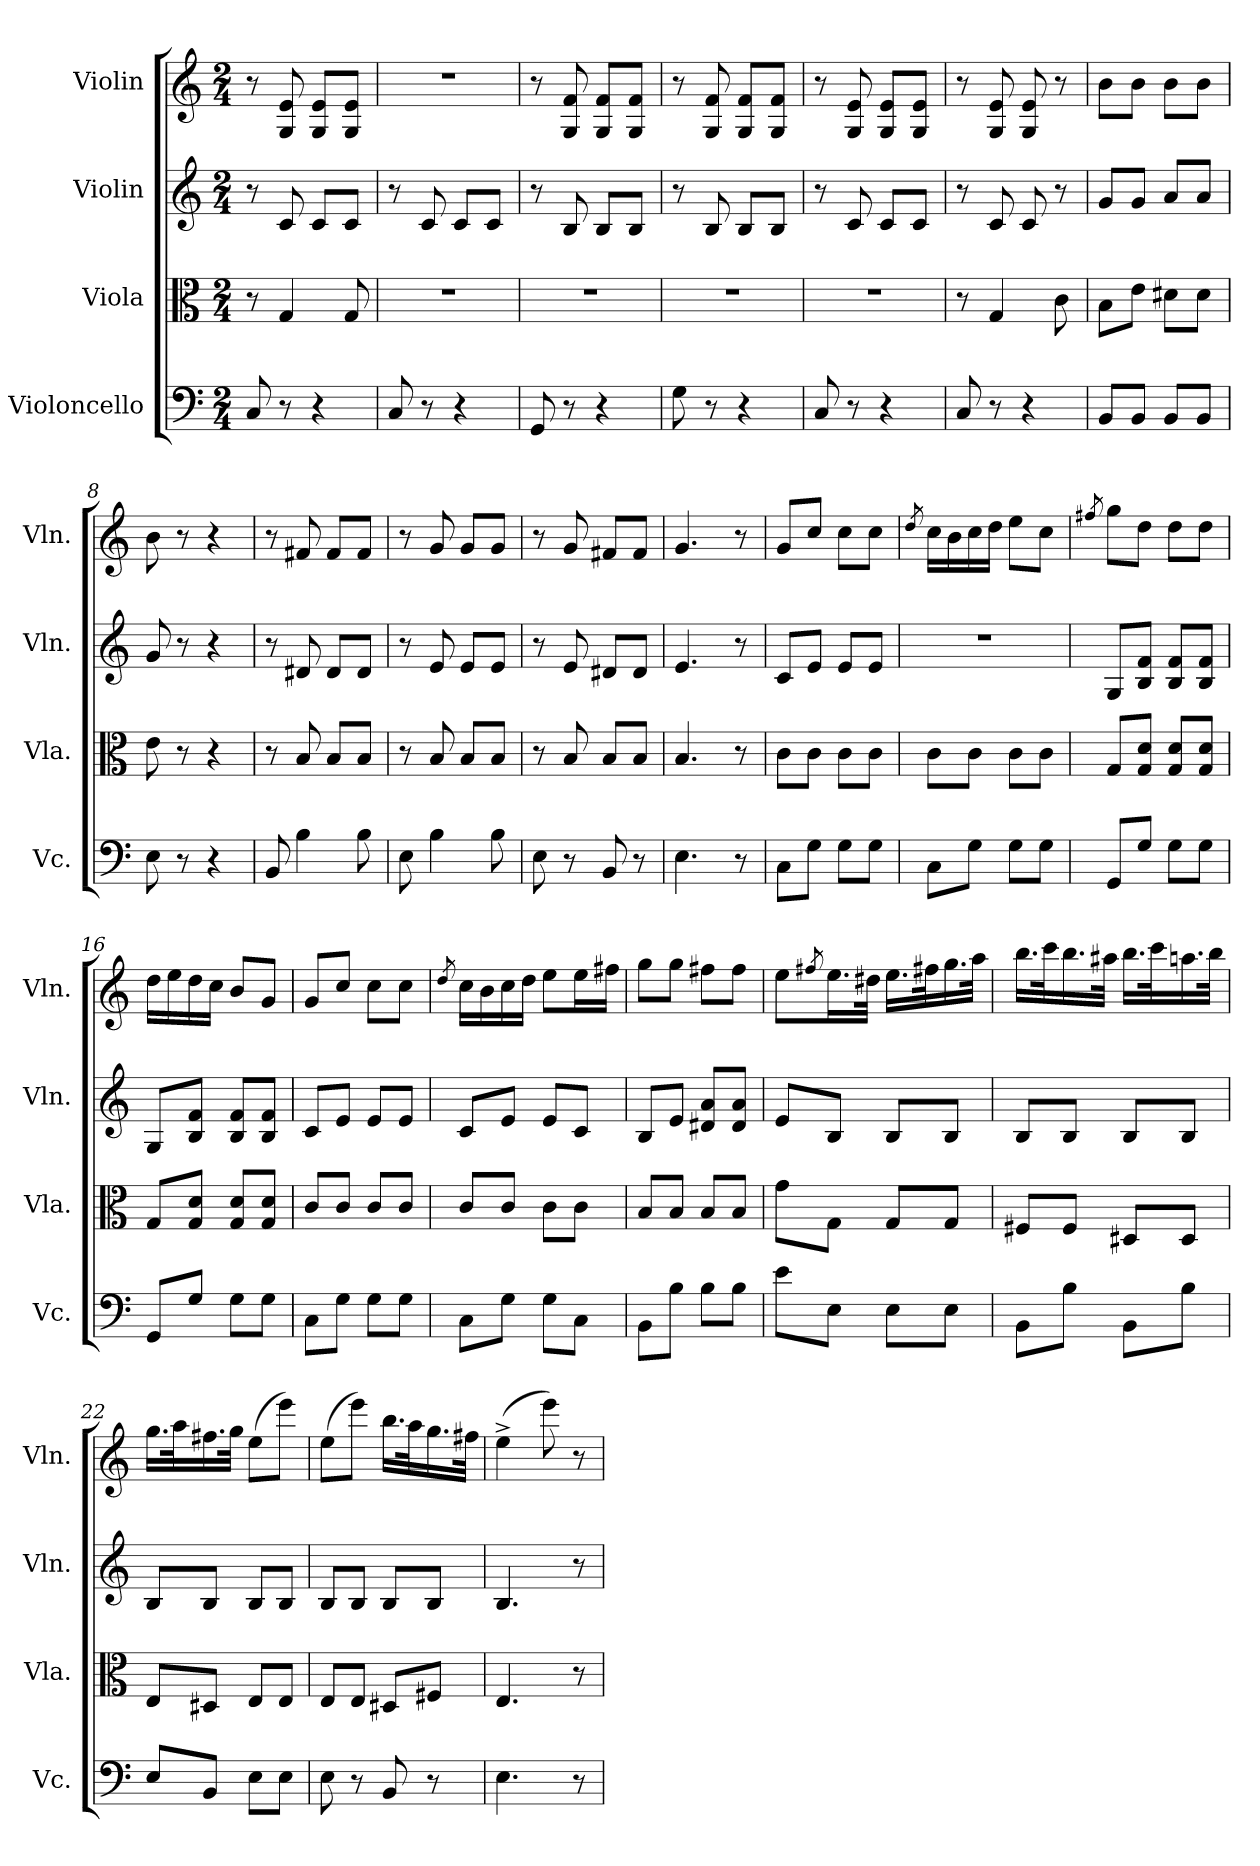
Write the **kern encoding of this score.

**kern	**kern	**kern	**kern
*part4	*part3	*part2	*part1
*staff4	*staff3	*staff2	*staff1
*I"Violoncello	*I"Viola	*I"Violin	*I"Violin
*I'Vc.	*I'Vla.	*I'Vln.	*I'Vln.
*clefF4	*clefC3	*clefG2	*clefG2
*k[]	*k[]	*k[]	*k[]
*M2/4	*M2/4	*M2/4	*M2/4
=1	=1	=1	=1
8C/	8r	8r	8r
8r	4G/	8c/	8G/ 8e/
4r	.	8c/L	8G/ 8e/L
.	8G/	8c/J	8G/ 8e/J
=2	=2	=2	=2
8C/	2r	8r	2r
8r	.	8c/	.
4r	.	8c/L	.
.	.	8c/J	.
=3	=3	=3	=3
8GG/	2r	8r	8r
8r	.	8B/	8G/ 8f/
4r	.	8B/L	8G/ 8f/L
.	.	8B/J	8G/ 8f/J
=4	=4	=4	=4
8G\	2r	8r	8r
8r	.	8B/	8G/ 8f/
4r	.	8B/L	8G/ 8f/L
.	.	8B/J	8G/ 8f/J
=5	=5	=5	=5
8C/	2r	8r	8r
8r	.	8c/	8G/ 8e/
4r	.	8c/L	8G/ 8e/L
.	.	8c/J	8G/ 8e/J
=6	=6	=6	=6
8C/	8r	8r	8r
8r	4G/	8c/	8G/ 8e/
4r	.	8c/	8G/ 8e/
.	8c\	8r	8r
!!LO:LB:g=z
=7	=7	=7	=7
8BB/L	8B\L	8g/L	8b\L
8BB/J	8e\J	8g/J	8b\J
8BB/L	8d#X\L	8a/L	8b\L
8BB/J	8d#\J	8a/J	8b\J
=8	=8	=8	=8
8E\	8e\	8g/	8b\
8r	8r	8r	8r
4r	4r	4r	4r
=9	=9	=9	=9
8BB/	8r	8r	8r
4B\	8B/	8d#X/	8f#X/
.	8B/L	8d#/L	8f#/L
8B\	8B/J	8d#/J	8f#/J
=10	=10	=10	=10
8E\	8r	8r	8r
4B\	8B/	8e/	8g/
.	8B/L	8e/L	8g/L
8B\	8B/J	8e/J	8g/J
=11	=11	=11	=11
8E\	8r	8r	8r
8r	8B/	8e/	8g/
8BB/	8B/L	8d#X/L	8f#X/L
8r	8B/J	8d#/J	8f#/J
=12	=12	=12	=12
4.E\	4.B/	4.e/	4.g/
8r	8r	8r	8r
=13	=13	=13	=13
8C\L	8c\L	8c/L	8g/L
8G\J	8c\J	8e/J	8cc/J
8G\L	8c\L	8e/L	8cc\L
8G\J	8c\J	8e/J	8cc\J
=14	=14	=14	=14
.	.	.	8qdd/
8C\L	8c\L	2r	16cc\LL
.	.	.	16b\
8G\J	8c\J	.	16cc\
.	.	.	16dd\JJ
8G\L	8c\L	.	8ee\L
8G\J	8c\J	.	8cc\J
!!LO:PB:g=z
=15	=15	=15	=15
.	.	.	8qff#X/
8GG/L	8G/L	8G/L	8gg\L
8G/J	8G/ 8d/J	8B/ 8f/J	8dd\J
8G\L	8G/ 8d/L	8B/ 8f/L	8dd\L
8G\J	8G/ 8d/J	8B/ 8f/J	8dd\J
=16	=16	=16	=16
8GG/L	8G/L	8G/L	16dd\LL
.	.	.	16ee\
8G/J	8G/ 8d/J	8B/ 8f/J	16dd\
.	.	.	16cc\JJ
8G\L	8G/ 8d/L	8B/ 8f/L	8b/L
8G\J	8G/ 8d/J	8B/ 8f/J	8g/J
=17	=17	=17	=17
8C\L	8c/L	8c/L	8g/L
8G\J	8c/J	8e/J	8cc/J
8G\L	8c/L	8e/L	8cc\L
8G\J	8c/J	8e/J	8cc\J
=18	=18	=18	=18
.	.	.	8qdd/
8C\L	8c/L	8c/L	16cc\LL
.	.	.	16b\
8G\J	8c/J	8e/J	16cc\
.	.	.	16dd\JJ
8G\L	8c\L	8e/L	8ee\L
8C\J	8c\J	8c/J	16ee\L
.	.	.	16ff#X\JJ
=19	=19	=19	=19
8BB\L	8B/L	8B/L	8gg\L
8B\J	8B/J	8e/J	8gg\J
8B\L	8B/L	8d#X/ 8a/L	8ff#X\L
8B\J	8B/J	8d#/ 8a/J	8ff#\J
=20	=20	=20	=20
8e\L	8g\L	8e/L	8ee\L
.	.	.	8qff#X/
8E\J	8G\J	8B/J	16.ee\L
.	.	.	32dd#X\JJk
8E\L	8G/L	8B/L	16.ee\LL
.	.	.	32ff#\K
8E\J	8G/J	8B/J	16.gg\
.	.	.	32aa\JJk
!!LO:LB:g=z
=21	=21	=21	=21
8BB\L	8F#X/L	8B/L	16.bb\LL
.	.	.	32ccc\K
8B\J	8F#/J	8B/J	16.bb\
.	.	.	32aa#X\JJk
8BB\L	8D#X/L	8B/L	16.bb\LL
.	.	.	32ccc\K
8B\J	8D#/J	8B/J	16.aan\
.	.	.	32bb\JJk
=22	=22	=22	=22
8E/L	8E/L	8B/L	16.gg\LL
.	.	.	32aa\K
8BB/J	8D#X/J	8B/J	16.ff#X\
.	.	.	32gg\JJk
8E\L	8E/L	8B/L	(8ee\L
8E\J	8E/J	8B/J	8eee\J)
=23	=23	=23	=23
8E\	8E/L	8B/L	(8ee\L
8r	8E/J	8B/J	8eee\J)
8BB/	8D#X/L	8B/L	16.bb\LL
.	.	.	32aa\K
8r	8F#X/J	8B/J	16.gg\
.	.	.	32ff#X\JJk
=24	=24	=24	=24
4.E\	4.E/	4.B/	(4ee^\
.	.	.	8eee\)
8r	8r	8r	8r
=	=	=	=
*-	*-	*-	*-
